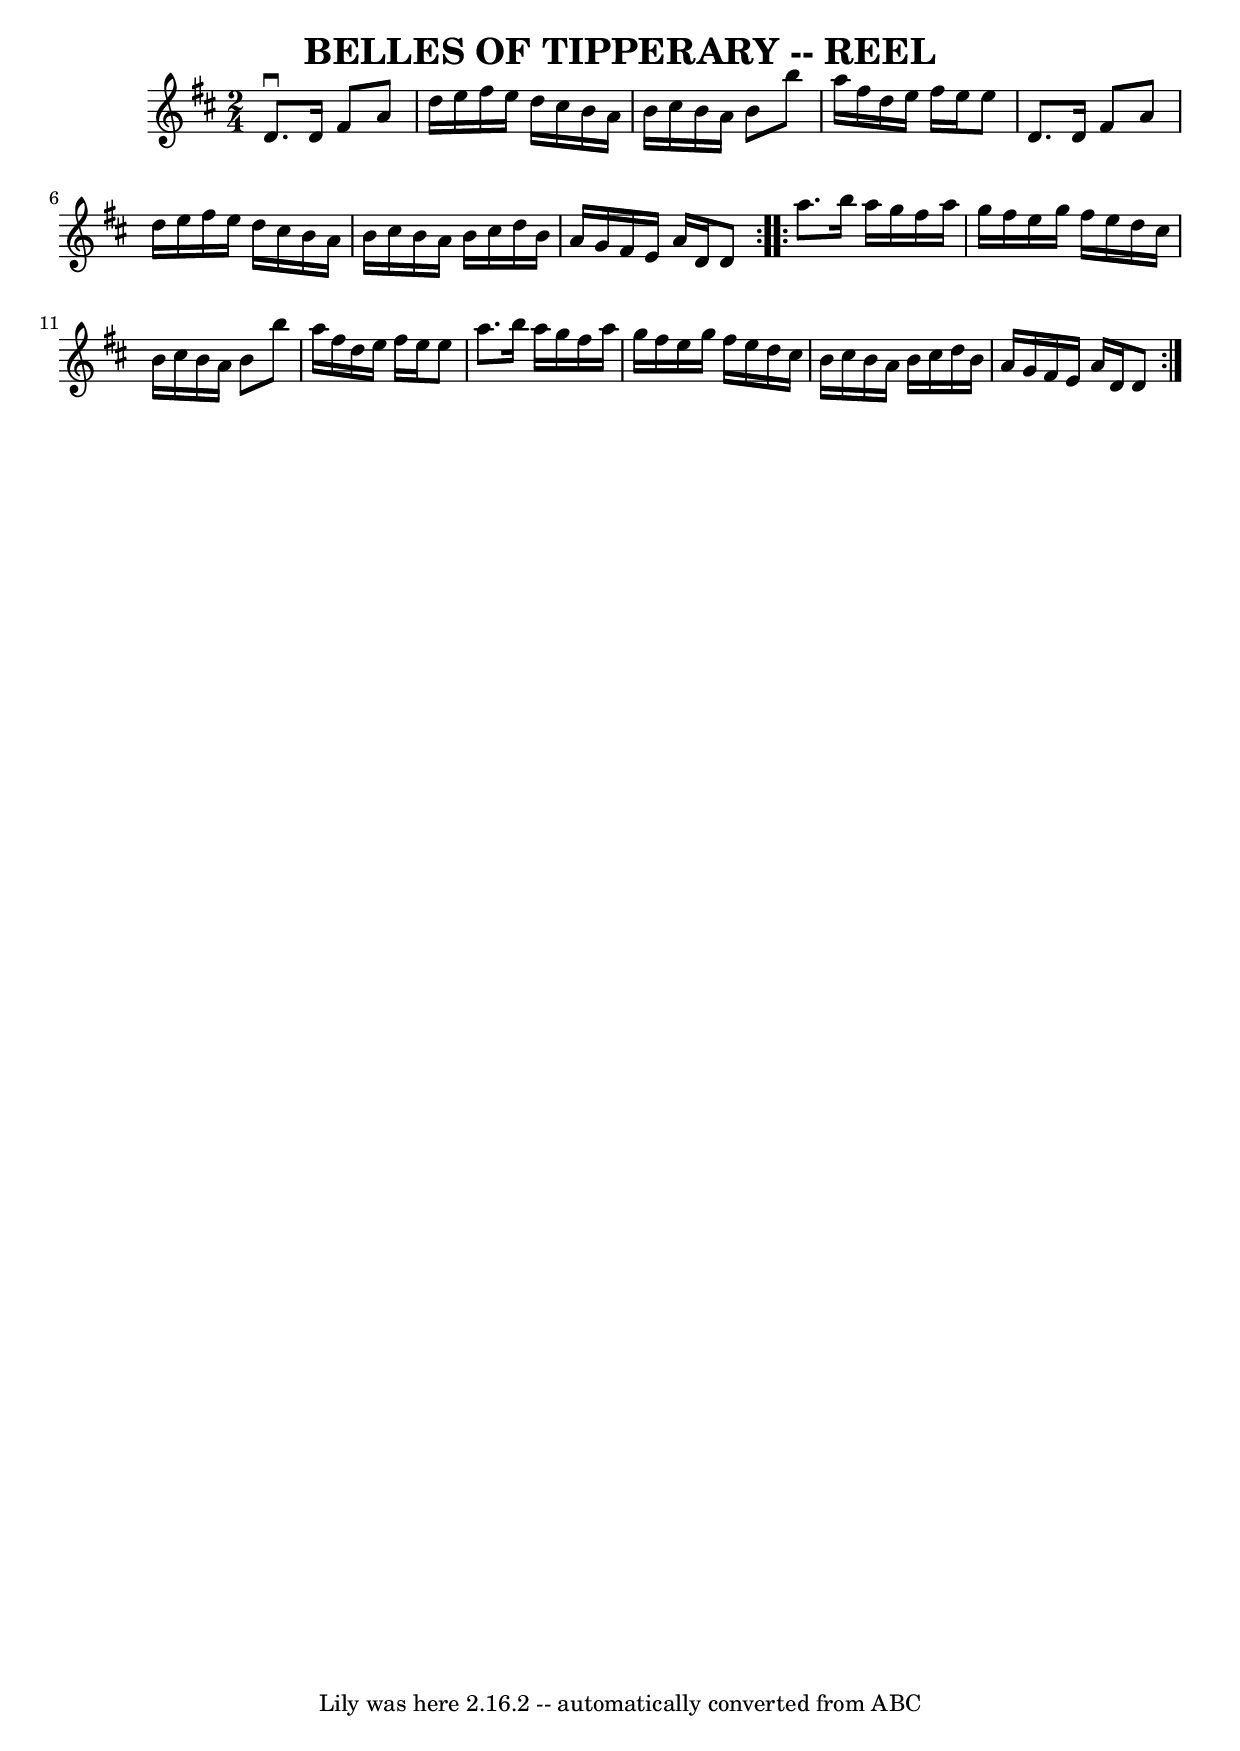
\version "2.7.40"
\include "Mammoth.ily"
\header {
	book = "Ryan's Mammoth Collection of Fiddle Tunes"
	crossRefNumber = "1"
	footnotes = ""
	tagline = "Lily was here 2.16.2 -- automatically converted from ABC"
	title = "BELLES OF TIPPERARY -- REEL"
}
voicedefault =  {
\set Score.defaultBarType = "empty"

\repeat volta 2 {
\time 2/4 \key d \major d'8.^\downbow d'16 fis'8 a'8    |
   
d''16 e''16 fis''16 e''16 d''16 cis''16 b'16 a'16    
|
 b'16 cis''16 b'16 a'16 b'8 b''8    |
 a''16   
 fis''16 d''16 e''16 fis''16 e''16 e''8        |
 d'8.   
 d'16 fis'8 a'8    |
 d''16 e''16 fis''16 e''16 d''16 
 cis''16 b'16 a'16    |
 b'16 cis''16 b'16 a'16    
b'16 cis''16 d''16 b'16    |
 a'16 g'16 fis'16 e'16   
 a'16 d'16 d'8    }     \repeat volta 2 { a''8. b''16 a''16    
g''16 fis''16 a''16    |
 g''16 fis''16 e''16 g''16    
fis''16 e''16 d''16 cis''16    |
 b'16 cis''16 b'16    
a'16 b'8 b''8    |
 a''16 fis''16 d''16 e''16 fis''16 
 e''16 e''8        |
 a''8. b''16 a''16 g''16 fis''16  
 a''16    |
 g''16 fis''16 e''16 g''16 fis''16 e''16    
d''16 cis''16    |
 b'16 cis''16 b'16 a'16 b'16    
cis''16 d''16 b'16    |
 a'16 g'16 fis'16 e'16 a'16   
 d'16 d'8    }   
}

\score{
    <<

	\context Staff="default"
	{
	    \voicedefault 
	}

    >>
	\layout {
	}
	\midi {}
}
